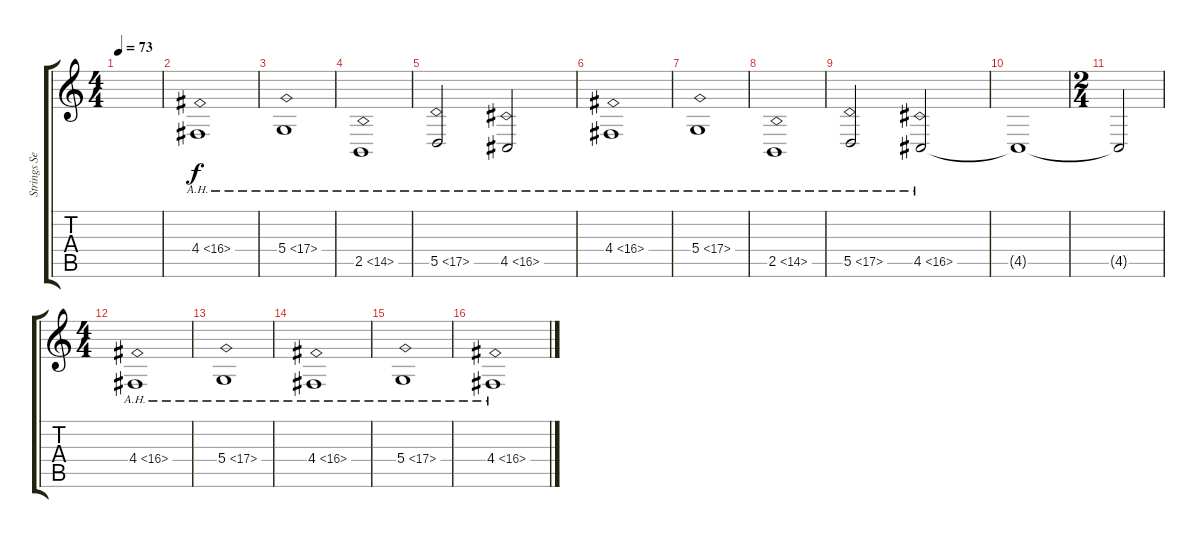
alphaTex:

\track ("Strings Section" "Strings Se") {instrument stringensemble1}
\staff {score tabs}
\tuning (E4 B3 G3 D3 A2 E2) {hide}
\ts (4 4)
\tempo 73
\clef g2
\ks c
|
4.4{ah 12}.1{volume 9} |
5.4{ah 12}.1 |
2.5{ah 12}.1 |
5.5{ah 12}.2 4.5{ah 12}.2 |
4.4{ah 12}.1 |
5.4{ah 12}.1 |
2.5{ah 12}.1 |
5.5{ah 12}.2 4.5{ah 12}.2 |
4.5{t}.1 |
\ts (2 4)
4.5{t}.2 |
\ts (4 4)
4.4{ah 12}.1 |
5.4{ah 12}.1 |
4.4{ah 12}.1 |
5.4{ah 12}.1 |
4.4{ah 12}.1
